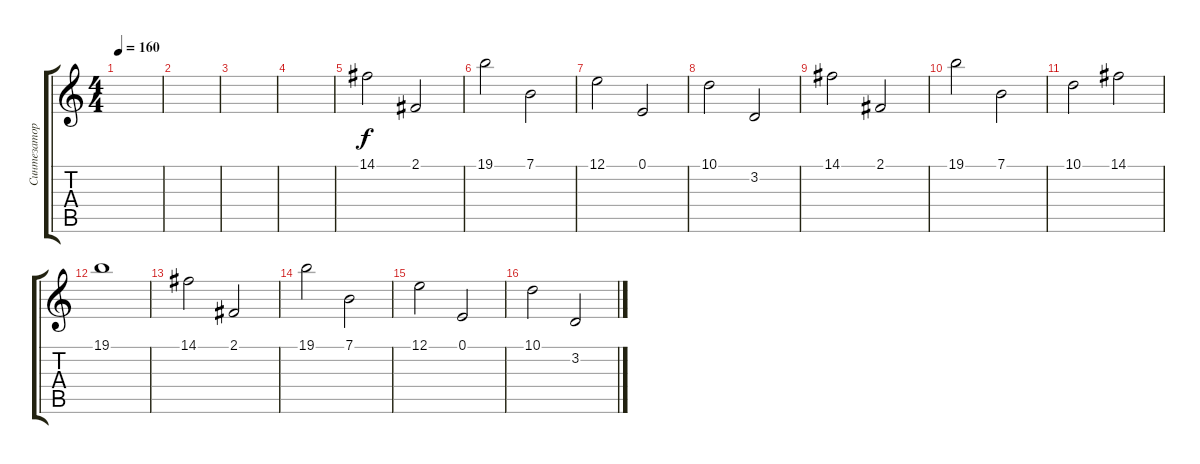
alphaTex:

\track ("Синтезатор" "Синтезатор") {instrument synthstrings2}
\staff {score tabs}
\tuning (E4 B3 G3 D3 A2 E2) {hide}
\ts (4 4)
\tempo 160
\clef g2
\ks c
|
|
|
|
14.1.2 2.1.2 |
19.1.2 7.1.2 |
12.1.2 0.1.2 |
10.1.2 3.2.2 |
14.1.2 2.1.2 |
19.1.2 7.1.2 |
10.1.2 14.1.2 |
19.1.1 |
14.1.2 2.1.2 |
19.1.2 7.1.2 |
12.1.2 0.1.2 |
10.1.2 3.2.2
